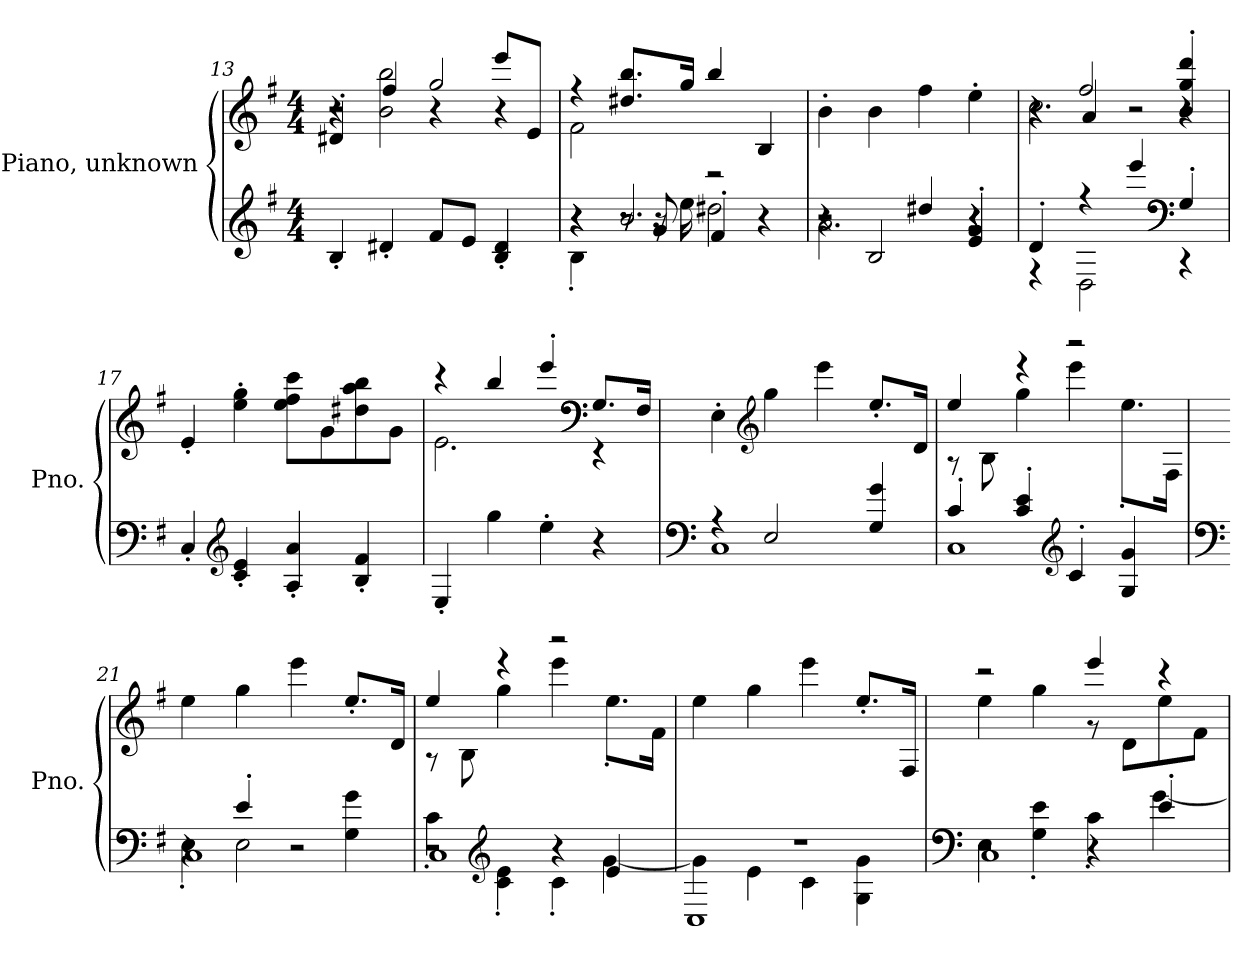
**kern	**kern
*part1	*part1
*staff2	*staff1
*I"Piano, unknown	*
*I'Pno.	*
*clefG2	*clefG2
*k[f#]	*k[f#]
*M4/4	*M4/4
=13	=13
*	*^
*	*	*^
4B'/	2r	4r	4d#X'/
4d#X'/	.	2b\ 2bb\	4ff#/
8f#/L	2gg/	.	4r
8e/J	.	.	.
4B/' 4d#/'	.	4r	8eee/L
.	.	.	8e/J
*	*	*v	*v
=14	=14	=14
*^	*	*
*	*^	*	*
4r	4B'\	4r	4r	2f#\
2.b/	8r	8r	8.dd#X/ 8.bb/L	.
.	16r	8g/	.	.
.	16ee\	.	16gg/Jk	.
.	2dd#X\	4f#'/	4bb/	2r
.	.	4r	4B/	.
*	*	*	*v	*v
=15	=15	=15	=15
2r	2.a\	4r	4b'\
.	.	2B/	4b\
4dd#X/	.	.	4ff#\
4e/' 4g/'	4r	4r	4ee'\
*	*v	*v	*
!!LO:LB:g=z
=16	=16	=16
*	*	*^
*	*	*	*^
4d'/	4r	4r	2.cc\	4r
4r	2D\	2ff#/	.	4a/
4eee/	.	.	.	2r
*clefF4	*	*	*	*
4G'/	4r	4b/' 4gg/' 4ddd/'	4r	.
*v	*v	*	*	*
*	*v	*v	*v
=17	=17
4C'/	4e'/
*clefG2	*
4c/' 4e/'	4ee\' 4gg\'
4A/' 4a/'	8ee\ 8ff#\ 8ccc\L
.	8g\
4B/' 4f#/'	8dd#X\ 8aa\ 8bb\
.	8g\J
=18	=18
*	*^
4E'/	4r	2.e\
4gg\	4bb/	.
4ee'\	4eee'/	.
*	*clefF4	*
4r	8.G/L	4r
.	16F#/Jk	.
*	*v	*v
=19	=19
*clefF4	*
*^	*
4r	1C	4E'\
*	*	*clefG2
2E/	.	4gg\
.	.	4eee\
4G/ 4g/	.	8.ee'/L
.	.	16d/Jk
=20	=20	=20
*	*	*^
4c'/	1C	4ee/	8r
.	.	.	8B\
4c/' 4e/'	.	4r	4gg\
*clefG2	*	*	*
4c'/	.	2r	4eee\
4G/ 4g/	.	.	8.ee'\L
.	.	.	16F#\Jk
*v	*v	*	*
*	*v	*v
!!LO:LB:g=z
=21	=21
*clefF4	*
*^	*
*	*^	*
4r	4E'\	1C	4ee\
4e'/	2E\	.	4gg\
2r	.	.	4eee\
.	4G\ 4g\	.	8.ee'/L
.	.	.	16d/Jk
=22	=22	=22	=22
*	*	*	*^
2r	4c'\	1C	4ee/	8r
.	.	.	.	8B\
*clefG2	*	*	*	*
.	4c\' 4e\'	.	4r	4gg\
4r	4c'\	.	2r	4eee\
4e/	[4g\	.	.	8.ee'\L
.	.	.	.	16f#\Jk
*	*	*	*v	*v
=23	=23	=23	=23
1r	4g\]	1C	4ee\
.	4e\	.	4gg\
.	4c\	.	4eee\
.	4G\ 4g\	.	8.ee'/L
.	.	.	16F#/Jk
=24	=24	=24	=24
*clefF4	*	*	*
*	*	*	*^
2r	4E\	1C	2r	4ee\
.	4G\' 4e\'	.	.	4gg\
4r	4c'\	.	4eee/	8r
.	.	.	.	8d\L
4e'/	[4g\	.	4r	8ee\
.	.	.	.	8f#\J
*v	*v	*v	*	*
*	*v	*v
=	=
*-	*-
